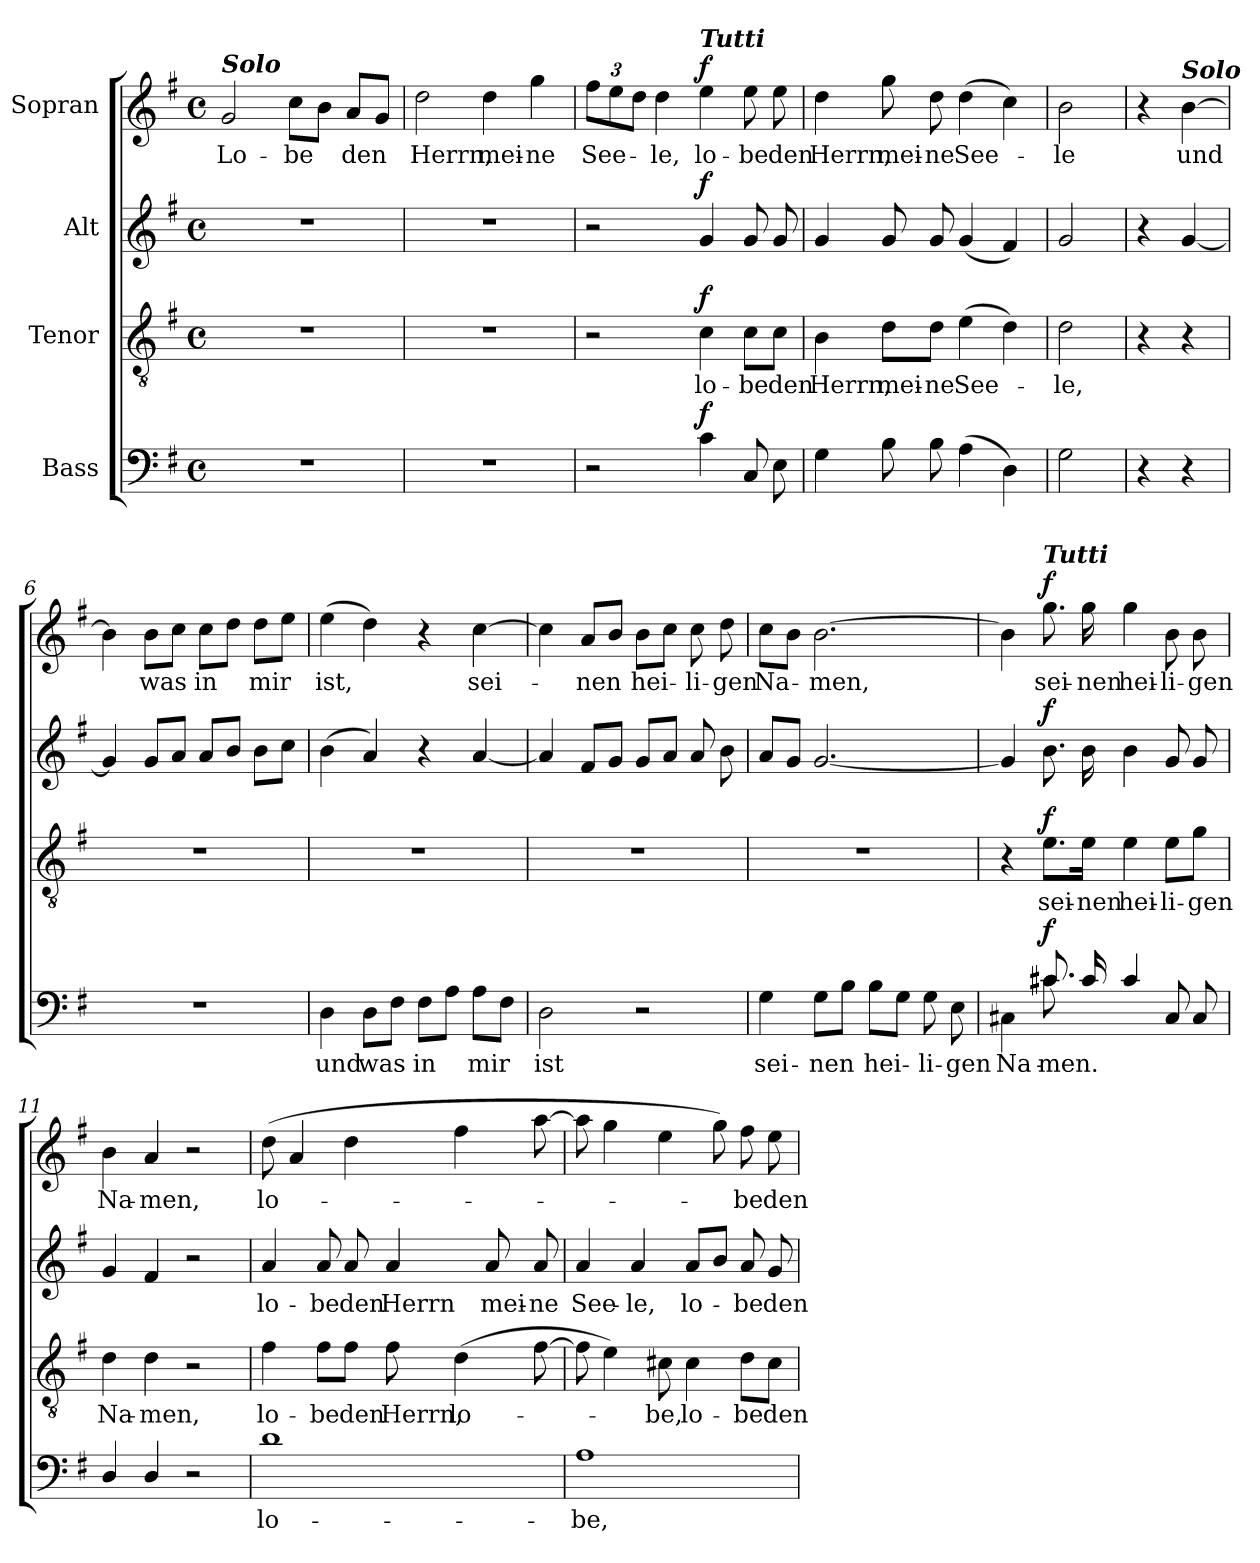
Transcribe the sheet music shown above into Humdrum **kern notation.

**kern	**text	**dynam	**kern	**text	**dynam	**kern	**text	**dynam	**kern	**text	**dynam
*part4	*part4	*part4	*part3	*part3	*part3	*part2	*part2	*part2	*part1	*part1	*part1
*staff4	*staff4	*staff4	*staff3	*staff3	*staff3	*staff2	*staff2	*staff2	*staff1	*staff1	*staff1
*I"Bass	*	*	*I"Tenor	*	*	*I"Alt	*	*	*I"Sopran	*	*
*clefF4	*	*	*clefGv2	*	*	*clefG2	*	*	*clefG2	*	*
*k[f#]	*	*	*k[f#]	*	*	*k[f#]	*	*	*k[f#]	*	*
*M4/4	*	*	*M4/4	*	*	*M4/4	*	*	*M4/4	*	*
*met(c)	*	*	*met(c)	*	*	*met(c)	*	*	*met(c)	*	*
=1	=1	=1	=1	=1	=1	=1	=1	=1	=1	=1	=1
!	!	!	!	!	!	!	!	!	!LO:TX:a:Bi:t=Solo	!	!
1r	.	.	1r	.	.	1r	.	.	2g/	Lo-	.
.	.	.	.	.	.	.	.	.	8cc\L	-be	.
.	.	.	.	.	.	.	.	.	8b\J	.	.
.	.	.	.	.	.	.	.	.	8a/L	den	.
.	.	.	.	.	.	.	.	.	8g/J	.	.
=2	=2	=2	=2	=2	=2	=2	=2	=2	=2	=2	=2
1r	.	.	1r	.	.	1r	.	.	2dd\	Herrn,	.
.	.	.	.	.	.	.	.	.	4dd\	mei-	.
.	.	.	.	.	.	.	.	.	4gg\	-ne	.
=3	=3	=3	=3	=3	=3	=3	=3	=3	=3	=3	=3
*	*	*	*	*	*	*	*	*	*Xbrackettup	*	*
2r	.	.	2r	.	.	2r	.	.	12ff#\L	See-	.
.	.	.	.	.	.	.	.	.	12ee\	.	.
.	.	.	.	.	.	.	.	.	12dd\J	.	.
.	.	.	.	.	.	.	.	.	4dd\	-le,	.
!	!	!	!	!	!	!	!	!	!LO:TX:a:Bi:t=Tutti	!	!
!	!	!LO:DY:a	!	!	!LO:DY:a	!	!	!LO:DY:a	!	!	!LO:DY:a
4c\	.	f	4c\	lo-	f	4g/	.	f	4ee\	lo-	f
8C/	.	.	8c\L	-be	.	8g/	.	.	8ee\	-be	.
8E\	.	.	8c\J	den	.	8g/	.	.	8ee\	den	.
=4	=4	=4	=4	=4	=4	=4	=4	=4	=4	=4	=4
4G\	.	.	4B\	Herrn,	.	4g/	.	.	4dd\	Herrn,	.
8B\	.	.	8d\L	mei-	.	8g/	.	.	8gg\	mei-	.
8B\	.	.	8d\J	-ne	.	8g/	.	.	8dd\	-ne	.
(>4A\	.	.	(>4e\	See-	.	(4g/	.	.	(>4dd\	See-	.
4D\)	.	.	4d\)	.	.	4f#/)	.	.	4cc\)	.	.
=5	=5	=5	=5	=5	=5	=5	=5	=5	=5	=5	=5
2G\	.	.	2d\	-le,	.	2g/	.	.	2b\	-le	.
!!LO:LB:g=z
=5X1	=5X1	=5X1	=5X1	=5X1	=5X1	=5X1	=5X1	=5X1	=5X1	=5X1	=5X1
4r	.	.	4r	.	.	4r	.	.	4r	.	.
!	!	!	!	!	!	!	!	!	!LO:TX:a:Bi:t=Solo	!	!
4r	.	.	4r	.	.	[4g/	.	.	[4b\	und	.
=6	=6	=6	=6	=6	=6	=6	=6	=6	=6	=6	=6
1r	.	.	1r	.	.	4g/]	.	.	4b\]	.	.
.	.	.	.	.	.	8g/L	.	.	8b\L	was	.
.	.	.	.	.	.	8a/J	.	.	8cc\J	.	.
.	.	.	.	.	.	8a/L	.	.	8cc\L	in	.
.	.	.	.	.	.	8b/J	.	.	8dd\J	.	.
.	.	.	.	.	.	8b\L	.	.	8dd\L	mir	.
.	.	.	.	.	.	8cc\J	.	.	8ee\J	.	.
=7	=7	=7	=7	=7	=7	=7	=7	=7	=7	=7	=7
4D\	und	.	1r	.	.	(>4b\	.	.	(>4ee\	ist,	.
8D\L	was	.	.	.	.	4a/)	.	.	4dd\)	.	.
8F#\J	.	.	.	.	.	.	.	.	.	.	.
8F#\L	in	.	.	.	.	4r	.	.	4r	.	.
8A\J	.	.	.	.	.	.	.	.	.	.	.
8A\L	mir	.	.	.	.	[4a/	.	.	[4cc\	sei-	.
8F#\J	.	.	.	.	.	.	.	.	.	.	.
=8	=8	=8	=8	=8	=8	=8	=8	=8	=8	=8	=8
2D\	ist	.	1r	.	.	4a/]	.	.	4cc\]	.	.
.	.	.	.	.	.	8f#/L	.	.	8a/L	-nen	.
.	.	.	.	.	.	8g/J	.	.	8b/J	.	.
2r	.	.	.	.	.	8g/L	.	.	8b\L	hei-	.
.	.	.	.	.	.	8a/J	.	.	8cc\J	.	.
.	.	.	.	.	.	8a/	.	.	8cc\	-li-	.
.	.	.	.	.	.	8b\	.	.	8dd\	-gen	.
=9	=9	=9	=9	=9	=9	=9	=9	=9	=9	=9	=9
4G\	sei-	.	1r	.	.	8a/L	.	.	8cc\L	Na-	.
.	.	.	.	.	.	8g/J	.	.	8b\J	.	.
8G\L	-nen	.	.	.	.	[2.g/	.	.	[2.b\	-men,	.
8B\J	.	.	.	.	.	.	.	.	.	.	.
8B\L	hei-	.	.	.	.	.	.	.	.	.	.
8G\J	.	.	.	.	.	.	.	.	.	.	.
8G\	-li-	.	.	.	.	.	.	.	.	.	.
8E\	-gen	.	.	.	.	.	.	.	.	.	.
!!LO:LB:g=z
=10	=10	=10	=10	=10	=10	=10	=10	=10	=10	=10	=10
*^	*	*	*	*	*	*	*	*	*	*	*
4ryy	4C#X\	Na-	.	4r	.	.	4g/]	.	.	4b\]	.	.
!	!	!	!	!	!	!	!	!	!	!LO:TX:a:Bi:t=Tutti	!	!
!	!	!	!LO:DY:a	!	!	!LO:DY:a	!	!	!LO:DY:a	!	!	!LO:DY:a
8.c#X/	8.c#\	-men.	f	8.e\L	sei-	f	8.b\	.	f	8.gg\	sei-	f
16c#/	2ryy	.	.	16e\Jk	-nen	.	16b\	.	.	16gg\	-nen	.
4c#/	.	.	.	4e\	hei-	.	4b\	.	.	4gg\	hei-	.
8C#/	.	.	.	8e\L	-li-	.	8g/	.	.	8b\	-li-	.
8C#/	.	.	.	8g\J	-gen	.	8g/	.	.	8b\	-gen	.
.	16ryy	.	.	.	.	.	.	.	.	.	.	.
*v	*v	*	*	*	*	*	*	*	*	*	*	*
=11	=11	=11	=11	=11	=11	=11	=11	=11	=11	=11	=11
4D/	.	.	4d\	Na-	.	4g/	.	.	4b\	Na-	.
4D/	.	.	4d\	-men,	.	4f#/	.	.	4a/	-men,	.
2r	.	.	2r	.	.	2r	.	.	2r	.	.
=12	=12	=12	=12	=12	=12	=12	=12	=12	=12	=12	=12
1d	lo-	.	4f#\	lo-	.	4a/	lo-	.	(8dd\	lo-	.
.	.	.	.	.	.	.	.	.	4a/	.	.
.	.	.	8f#\L	-be	.	8a/	-be	.	.	.	.
.	.	.	8f#\J	den	.	8a/	den	.	4dd\	.	.
.	.	.	8f#\	Herrn,	.	4a/	Herrn	.	.	.	.
.	.	.	(4d\	lo-	.	.	.	.	4ff#\	.	.
.	.	.	.	.	.	8a/	mei-	.	.	.	.
.	.	.	[8f#\	.	.	8a/	-ne	.	[8aa\	.	.
=13	=13	=13	=13	=13	=13	=13	=13	=13	=13	=13	=13
1A	-be,	.	8f#\]	.	.	4a/	See-	.	8aa\]	.	.
.	.	.	4e\)	.	.	.	.	.	4gg\	.	.
.	.	.	.	.	.	4a/	-le,	.	.	.	.
.	.	.	8c#X\	-be,	.	.	.	.	4ee\	.	.
.	.	.	4c#\	lo-	.	8a/L	lo-	.	.	.	.
.	.	.	.	.	.	8b/J	.	.	8gg\)	.	.
.	.	.	8d\L	-be	.	8a/	-be	.	8ff#\	-be	.
.	.	.	8c#\J	den	.	8g/	den	.	8ee\	den	.
=	=	=	=	=	=	=	=	=	=	=	=
*-	*-	*-	*-	*-	*-	*-	*-	*-	*-	*-	*-
